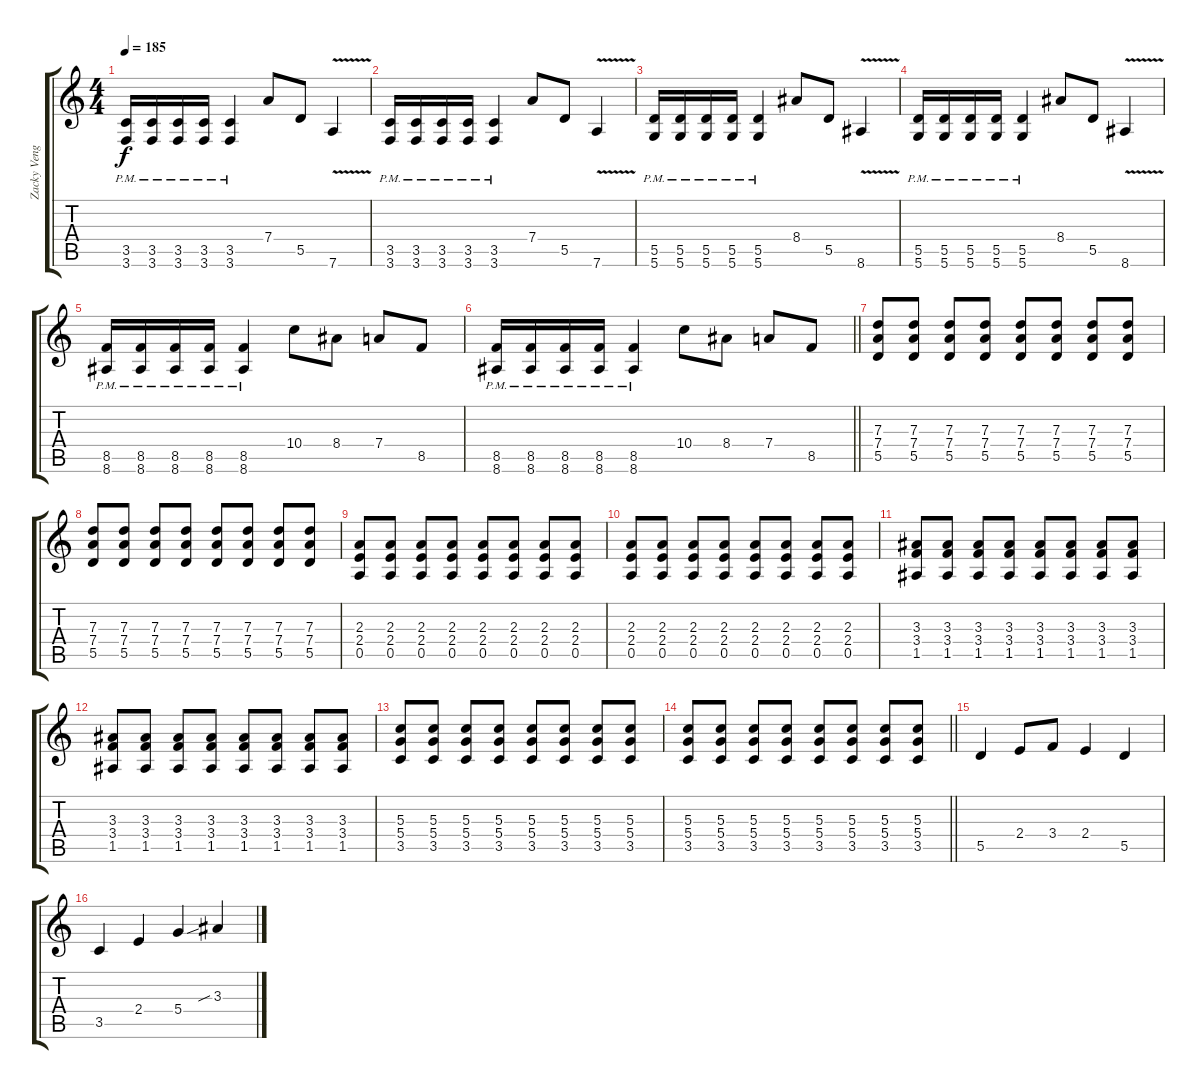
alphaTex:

\track ("Zacky Vengance" "Zacky Veng") {instrument distortionguitar}
\staff {score tabs}
\tuning (E4 B3 G3 D3 A2 D2) {hide}
\ts (4 4)
\tempo 185
\clef g2
\ks c
(3.5{pm} 3.6{pm}).16{dy f} (3.5{pm} 3.6{pm}).16 (3.5{pm} 3.6{pm}).16 (3.5{pm} 3.6{pm}).16 (3.5{pm} 3.6{pm}).4 7.4.8 5.5.8 7.6{v}.4 |
(3.5{pm} 3.6{pm}).16 (3.5{pm} 3.6{pm}).16 (3.5{pm} 3.6{pm}).16 (3.5{pm} 3.6{pm}).16 (3.5{pm} 3.6{pm}).4 7.4.8 5.5.8 7.6{v}.4 |
(5.5{pm} 5.6{pm}).16 (5.5{pm} 5.6{pm}).16 (5.5{pm} 5.6{pm}).16 (5.5{pm} 5.6{pm}).16 (5.5{pm} 5.6{pm}).4 8.4.8 5.5.8 8.6{v}.4 |
(5.5{pm} 5.6{pm}).16 (5.5{pm} 5.6{pm}).16 (5.5{pm} 5.6{pm}).16 (5.5{pm} 5.6{pm}).16 (5.5{pm} 5.6{pm}).4 8.4.8 5.5.8 8.6{v}.4 |
(8.5{pm} 8.6{pm}).16 (8.5{pm} 8.6{pm}).16 (8.5{pm} 8.6{pm}).16 (8.5{pm} 8.6{pm}).16 (8.5{pm} 8.6{pm}).4 10.4.8 8.4.8 7.4.8 8.5.8 |
\barLineRight lightlight
(8.5{pm} 8.6{pm}).16 (8.5{pm} 8.6{pm}).16 (8.5{pm} 8.6{pm}).16 (8.5{pm} 8.6{pm}).16 (8.5{pm} 8.6{pm}).4 10.4.8 8.4.8 7.4.8 8.5.8 |
(7.3 7.4 5.5).8 (7.3 7.4 5.5).8 (7.3 7.4 5.5).8 (7.3 7.4 5.5).8 (7.3 7.4 5.5).8 (7.3 7.4 5.5).8 (7.3 7.4 5.5).8 (7.3 7.4 5.5).8 |
(7.3 7.4 5.5).8 (7.3 7.4 5.5).8 (7.3 7.4 5.5).8 (7.3 7.4 5.5).8 (7.3 7.4 5.5).8 (7.3 7.4 5.5).8 (7.3 7.4 5.5).8 (7.3 7.4 5.5).8 |
(2.3 2.4 0.5).8 (2.3 2.4 0.5).8 (2.3 2.4 0.5).8 (2.3 2.4 0.5).8 (2.3 2.4 0.5).8 (2.3 2.4 0.5).8 (2.3 2.4 0.5).8 (2.3 2.4 0.5).8 |
(2.3 2.4 0.5).8 (2.3 2.4 0.5).8 (2.3 2.4 0.5).8 (2.3 2.4 0.5).8 (2.3 2.4 0.5).8 (2.3 2.4 0.5).8 (2.3 2.4 0.5).8 (2.3 2.4 0.5).8 |
(3.3 3.4 1.5).8 (3.3 3.4 1.5).8 (3.3 3.4 1.5).8 (3.3 3.4 1.5).8 (3.3 3.4 1.5).8 (3.3 3.4 1.5).8 (3.3 3.4 1.5).8 (3.3 3.4 1.5).8 |
(3.3 3.4 1.5).8 (3.3 3.4 1.5).8 (3.3 3.4 1.5).8 (3.3 3.4 1.5).8 (3.3 3.4 1.5).8 (3.3 3.4 1.5).8 (3.3 3.4 1.5).8 (3.3 3.4 1.5).8 |
(5.3 5.4 3.5).8 (5.3 5.4 3.5).8 (5.3 5.4 3.5).8 (5.3 5.4 3.5).8 (5.3 5.4 3.5).8 (5.3 5.4 3.5).8 (5.3 5.4 3.5).8 (5.3 5.4 3.5).8 |
\barLineRight lightlight
(5.3 5.4 3.5).8 (5.3 5.4 3.5).8 (5.3 5.4 3.5).8 (5.3 5.4 3.5).8 (5.3 5.4 3.5).8 (5.3 5.4 3.5).8 (5.3 5.4 3.5).8 (5.3 5.4 3.5).8 |
5.5.4{balance 8} 2.4.8 3.4.8 2.4.4 5.5.4 |
3.5.4 2.4.4 5.4.4 3.3{sib}.4
